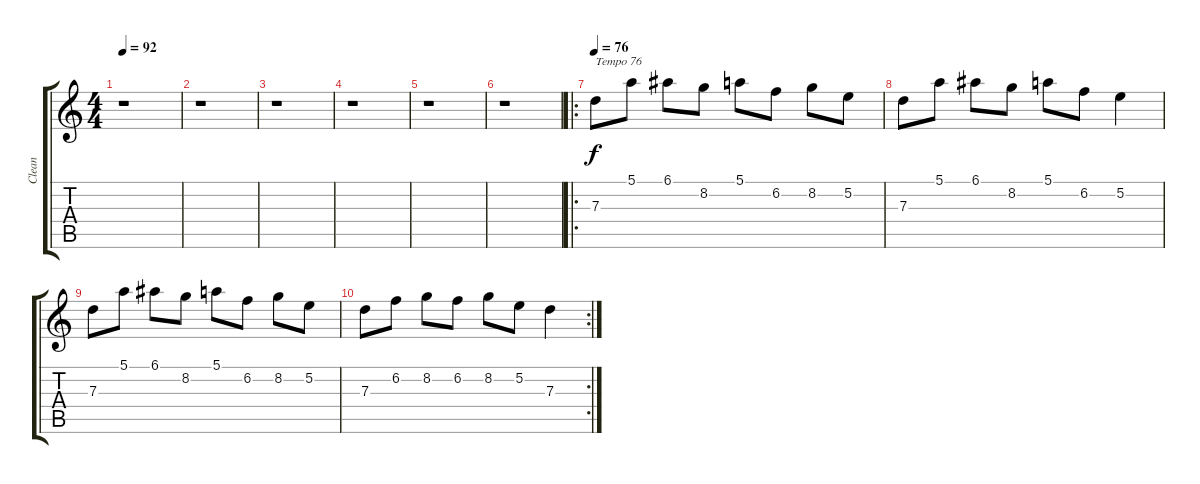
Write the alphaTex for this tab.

\track ("Clean" "Clean") {instrument electricguitarclean}
\staff {score tabs}
\tuning (E4 B3 G3 D3 A2 E2) {hide}
\ts (4 4)
\tempo 92
\clef g2
\ks c
r.1{dy f} |
r.1 |
r.1 |
r.1 |
r.1 |
r.1 |
\ro
\tempo 76
7.3.8{txt "Tempo 76"} 5.1.8 6.1.8 8.2.8 5.1.8 6.2.8 8.2.8 5.2.8 |
7.3.8 5.1.8 6.1.8 8.2.8 5.1.8 6.2.8 5.2.4 |
7.3.8 5.1.8 6.1.8 8.2.8 5.1.8 6.2.8 8.2.8 5.2.8 |
\rc 2
7.3.8 6.2.8 8.2.8 6.2.8 8.2.8 5.2.8 7.3.4
